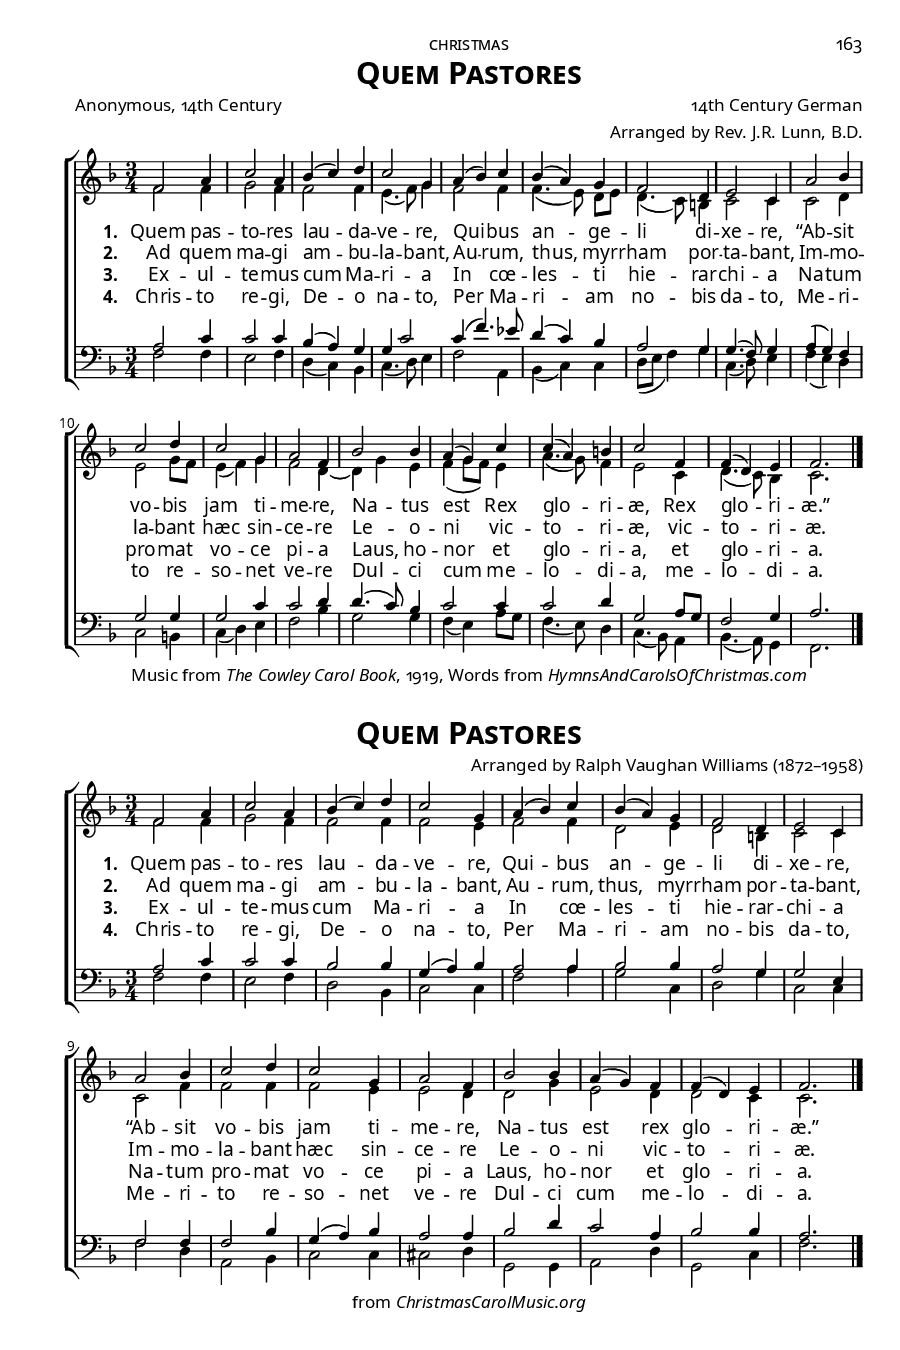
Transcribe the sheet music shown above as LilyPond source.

\version "2.14.2"
\include "../util.ly"
\header {
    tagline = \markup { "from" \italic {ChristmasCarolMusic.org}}
}
\paper {
  print-all-headers = ##t
  paper-height = 9\in
  paper-width = 6\in
  indent = 0\in
  %system-system-spacing = #'((basic-distance . 10) (padding . 0))
  system-system-spacing =
    #'((basic-distance . 0)
       (minimum-distance . 0)
       (padding . -15)
       (stretchability . 100))
  score-markup-spacing =
    #'((basic-distance . 0)
       (minimum-distance . 0)
       (padding . 0)
       (stretchability . 0))
  ragged-last-bottom = ##f
  ragged-bottom = ##f
  two-sided = ##t
  inner-margin = 0.5\in
  outer-margin = 0.25\in
  top-margin = 0.25\in
  bottom-margin = 0.25\in
  first-page-number = #163
  print-first-page-number = ##t
  headerLine = \markup{\override #'(font-name . "Garamond Premier Pro") \smallCapsOldStyle"christmas"}
  oddHeaderMarkup = \markup\fill-line{
     \override #'(font-name . "Garamond Premier Pro")\abs-fontsize #8.5
     \combine 
        \fill-line{"" \on-the-fly #print-page-number-check-first
        \oldStylePageNum""
        }
        \fill-line{\headerLine}
  }
  evenHeaderMarkup = \markup {
     \override #'(font-name . "Garamond Premier Pro")\abs-fontsize #8.5
     \combine
        \on-the-fly #print-page-number-check-first
        \oldStylePageNum""
        \fill-line{\headerLine}
  }
}
#(set-global-staff-size 15) \paper{ #(define fonts (make-pango-font-tree "GoudyOlSt BT" "Garamond Premier Pro" "Garamond Premier Pro" (/ 15 20))) }
global = {
  \key f \major
  \time 3/4
  \autoBeamOff
  \override DynamicLineSpanner #'staff-padding = #0.0
  \override DynamicLineSpanner #'Y-extent = #'(-1 . 1)
}

sopMusic = \relative c' {
  f2 a4 |
  c2 a4 |
  bes( c) d |
  c2 g4 |
  a( bes) c |
  
  bes( a) g |
  f2 d4 |
  e2 c4 |
  a'2 bes4 |
  c2 d4 |
  
  c2 g4 |
  a2 f4 |
  bes2 bes4 |
  a( g) c |
  c( a) b |
  c2 f,4 |
  f( d) e |
  f2. \bar "|."
}
sopWords = \lyricmode {
  
}

altoMusic = \relative c' {
  f2 f4 |
  g2 f4 |
  f2 f4 |
  e4.( f8) g4 |
  f2 f4 f4.( e8) d[ e] |
  
  d4.( c8) b4 |
  c2 c4 |
  c2 d4 |
  e2 g8[ f] |
  e4( f) g |
  f2 d4~ |
  
  d4 g e |
  f( g8[ f]) e4 |
  a4.( g8) f4 |
  e2 c4 |
  d4.( c8) bes4 |
  c2. \bar "|."
}
altoWords = \lyricmode {
  \dropLyricsIX
  \set stanza = #"1. "
  Quem pas -- to -- res lau -- da -- ve -- re,
  Qui -- bus an -- ge -- li di -- xe -- re,
  “Ab -- sit vo -- bis jam ti -- me -- \set associatedVoice = "tenors"
  re,
  Na -- \unset associatedVoice
  tus est Rex glo -- ri -- æ,
  Rex glo -- ri -- æ.”
}
altoWordsII = \lyricmode {
  \dropLyricsIX
%\markup\italic
  \set stanza = #"2. "
  Ad quem ma -- gi am -- bu -- la -- bant,
  Au -- rum, thus, myr -- rham por -- ta -- bant,
  Im -- mo -- la -- bant hæc sin -- ce -- \set associatedVoice = "tenors"
  re
  Le -- \unset associatedVoice
  o -- ni vic -- to -- ri -- æ,
  vic -- to -- ri -- æ.
}
altoWordsIII = \lyricmode {
  \dropLyricsIX
  \set stanza = #"3. "
  Ex -- ul -- te -- mus cum Ma -- ri -- a
  In cœ -- les -- ti hie -- rar -- chi -- a
  Na -- tum pro -- mat vo -- ce pi -- \set associatedVoice = "tenors"
  a
  Laus, \unset associatedVoice
  ho -- nor et glo -- ri -- a,
  et glo -- ri -- a.
}
altoWordsIV = \lyricmode {
  \dropLyricsIX
  \set stanza = #"4. "
  Chris -- to re -- gi, De -- o na -- to,
  Per Ma -- ri -- am no -- bis da -- to,
  Me -- ri -- to re -- so -- net ve -- \set associatedVoice = "tenors"
  re
  Dul -- \unset associatedVoice
  ci cum me -- lo -- di -- a,
  me -- lo -- di -- a.
}
altoWordsV = \lyricmode {
  \set stanza = #"5. "
  \set ignoreMelismata = ##t
}
altoWordsVI = \lyricmode {
  \set stanza = #"6. "
  \set ignoreMelismata = ##t
}
tenorMusic = \relative c' {
  a2 c4 |
  c2 c4 |
  bes( a) g |
  g c2 |
  c4( f4.) ees8 |
  d4( c) bes |
  
  a2 g4 |
  g4.( f8) g4 |
  a( g) f |
  g2 g4 |
  g2 c4 |
  c2 d4 |
  
  d4.( c8) bes4 |
  c2 c4 |
  c2 d4 |
  g,2 a8[ g] |
  f2 g4 |
  a2. \bar "|."
}
tenorWords = \lyricmode {

}

bassMusic = \relative c {
  f2 f4 |
  e2 f4 |
  d( c) bes |
  c4.( d8) e4 |
  f2 a,4 |
  bes( c) c |
  
  d8([ e] f4) g |
  c,4.( d8) e4 |
  f( e) d |
  c2 b4 |
  c( d) e |
  f2 bes4 |
  
  g2 g4 |
  f( e) a8[ g] |
  f4.( e8) d4 |
  c4.( bes8) a4 |
  bes4.( a8) g4 |
  f2. \bar "|."
}
bassWords = \lyricmode {

}

pianoRH = \relative c' {
  
}
pianoLH = \relative c' {
  
}

\score {
  <<
   \new ChoirStaff <<
    \new Staff = women <<
      \new Voice = "sopranos" { \voiceOne << \global \sopMusic >> }
      \new Voice = "altos" { \voiceTwo << \global \altoMusic >> }
    >>
   \new Staff = men <<
      \clef bass
      \new Voice = "tenors" { \voiceOne << \global \tenorMusic >> }
      \new Voice = "basses" { \voiceTwo << \global \bassMusic >> }
    >>
    \new Lyrics \with { alignAboveContext = #"women" \override VerticalAxisGroup #'nonstaff-relatedstaff-spacing = #'((basic-distance . 1))} \lyricsto "sopranos" \sopWords
    \new Lyrics = "altosVI"  \with { alignBelowContext = #"women" } \lyricsto "sopranos" \altoWordsVI
    \new Lyrics = "altosV"  \with { alignBelowContext = #"women" } \lyricsto "sopranos" \altoWordsV
    \new Lyrics = "altosIV"  \with { alignBelowContext = #"women" } \lyricsto "sopranos" \altoWordsIV
    \new Lyrics = "altosIII"  \with { alignBelowContext = #"women" } \lyricsto "sopranos" \altoWordsIII
    \new Lyrics = "altosII"  \with { alignBelowContext = #"women" } \lyricsto "sopranos" \altoWordsII
    \new Lyrics = "altos"  \with { alignBelowContext = #"women" \override VerticalAxisGroup #'nonstaff-relatedstaff-spacing = #'((padding . -0.5))} \lyricsto "sopranos" \altoWords
    \new Lyrics \with { alignAboveContext = #"men" \override VerticalAxisGroup #'nonstaff-relatedstaff-spacing = #'((basic-distance . 1)) } \lyricsto "tenors" \tenorWords
    \new Lyrics \with { alignBelowContext = #"men" \override VerticalAxisGroup #'nonstaff-relatedstaff-spacing = #'((basic-distance . 1)) } \lyricsto "basses" \bassWords
  >>
%    \new PianoStaff << \new Staff { \new Voice { \pianoRH } } \new Staff { \clef "bass" \pianoLH } >>
  >>
  \layout {
    \context {
      \Score
      \override SpacingSpanner #'base-shortest-duration = #(ly:make-moment 1 2)
      \override SpacingSpanner #'common-shortest-duration = #(ly:make-moment 1 2)
    }
    \context {
      % Remove all empty staves
      % \Staff \RemoveEmptyStaves \override VerticalAxisGroup #'remove-first = ##t
    }
  }
  \header {
    title = \markup{\override #'(font-name . "Garamond Premier Pro Semibold"){ \abs-fontsize #15 \smallCapsOldStyle"Quem Pastores"}}
    poet = \markup\oldStyleNum"Anonymous, 14th Century"
    composer = \markup\oldStyleNum"14th Century German"
    arranger = \markup\oldStyleNum"Arranged by Rev. J.R. Lunn, B.D."
  }
}
\markup \fill-line {\center-column{
  \concat{ "Music from " \italic "The Cowley Carol Book" \oldStyleNum", 1919, Words from " \italic "HymnsAndCarolsOfChristmas.com"}}}
\markup\vspace#1



















global = {
  \key f \major
  \time 3/4
  \autoBeamOff
  \override DynamicLineSpanner #'staff-padding = #0.0
  \override DynamicLineSpanner #'Y-extent = #'(-1 . 1)
}

sopMusic = \relative c' {
  f2 a4 |
  c2 a4 |
  bes( c) d |
  c2 g4 |
  a( bes) c |
  
  bes( a) g |
  f2 d4 |
  e2 c4 |
  a'2 bes4 |
  c2 d4 |
  
  c2 g4 |
  a2 f4 |
  bes2 bes4 |
  a( g) f |
  f( d) e |
  f2. \bar "|."
}
sopWords = \lyricmode {
  
}

altoMusic = \relative c' {
  f2 f4 |
  g2 f4 |
  f2 f4 |
  f2 e4 |
  f2 f4 |
  
  d2 e4 |
  d2 b4 |
  c2 c4 |
  c2 f4 |
  f2 f4 |
  
  f2 e4 |
  e2 d4 |
  d2 g4 |
  e2 d4 |
  d2 c4 |
  c2. \bar "|."
}
altoWords = \lyricmode {
  \dropLyricsIX
  \set stanza = #"1. "
  Quem pas -- to -- res lau -- da -- ve -- re,
  Qui -- bus an -- ge -- li di -- xe -- re,
  “Ab -- sit vo -- bis jam ti -- me -- re,
  Na -- tus est rex glo -- ri -- æ.”
}
altoWordsII = \lyricmode {
  \dropLyricsIX
%\markup\italic
  \set stanza = #"2. "
  Ad quem ma -- gi am -- bu -- la -- bant,
  Au -- rum, thus, myr -- rham por -- ta -- bant,
  Im -- mo -- la -- bant hæc sin -- ce -- re
  Le -- o -- ni vic -- to -- ri -- æ.
}
altoWordsIII = \lyricmode {
  \dropLyricsIX
  \set stanza = #"3. "
  Ex -- ul -- te -- mus cum Ma -- ri -- a
  In cœ -- les -- ti hie -- rar -- chi -- a
  Na -- tum pro -- mat vo -- ce pi -- a
  Laus, ho -- nor et glo -- ri -- a.
}
altoWordsIV = \lyricmode {
  \dropLyricsIX
  \set stanza = #"4. "
  Chris -- to re -- gi, De -- o na -- to,
  Per Ma -- ri -- am no -- bis da -- to,
  Me -- ri -- to re -- so -- net ve -- re
  Dul -- ci cum me -- lo -- di -- a.
}
altoWordsV = \lyricmode {
  \set stanza = #"5. "
  \set ignoreMelismata = ##t
}
altoWordsVI = \lyricmode {
  \set stanza = #"6. "
  \set ignoreMelismata = ##t
}
tenorMusic = \relative c' {
  a2 c4 |
  c2 c4 |
  bes2 bes4 |
  g( a) bes |
  a2 a4 |
  
  bes2 bes4 |
  a2 g4 |
  g2 e4 |
  f2 f4 |
  f2 bes4 |
  
  g( a) bes |
  a2 a4 |
  bes2 d4 |
  c2 a4 |
  bes2 bes4 |
  a2. \bar "|."
}
tenorWords = \lyricmode {

}

bassMusic = \relative c {
  f2 f4 |
  e2 f4 |
  d2 bes4 |
  c2 c4 |
  f2 a4 |
  
  g2 c,4 |
  d2 g4 |
  c,2 c4 |
  f2 d4 |
  a2 bes4 |
  
  c2 c4 |
  cis2 d4 |
  g,2 g4 |
  a2 d4 |
  g,2 c4 |
  f2. \bar "|."
}
bassWords = \lyricmode {

}

pianoRH = \relative c' {
  
}
pianoLH = \relative c' {
  
}

\score {
  <<
   \new ChoirStaff <<
    \new Staff = women <<
      \new Voice = "sopranos" { \voiceOne << \global \sopMusic >> }
      \new Voice = "altos" { \voiceTwo << \global \altoMusic >> }
    >>
    \new Lyrics \with { alignAboveContext = #"women" \override VerticalAxisGroup #'nonstaff-relatedstaff-spacing = #'((basic-distance . 1))} \lyricsto "sopranos" \sopWords
    \new Lyrics = "altosVI"  \with { alignBelowContext = #"women" } \lyricsto "altos" \altoWordsVI
    \new Lyrics = "altosV"  \with { alignBelowContext = #"women" } \lyricsto "altos" \altoWordsV
    \new Lyrics = "altosIV"  \with { alignBelowContext = #"women" } \lyricsto "altos" \altoWordsIV
    \new Lyrics = "altosIII"  \with { alignBelowContext = #"women" } \lyricsto "altos" \altoWordsIII
    \new Lyrics = "altosII"  \with { alignBelowContext = #"women" } \lyricsto "altos" \altoWordsII
    \new Lyrics = "altos"  \with { alignBelowContext = #"women" \override VerticalAxisGroup #'nonstaff-relatedstaff-spacing = #'((padding . -0.5)) } \lyricsto "altos" \altoWords
   \new Staff = men <<
      \clef bass
      \new Voice = "tenors" { \voiceOne << \global \tenorMusic >> }
      \new Voice = "basses" { \voiceTwo << \global \bassMusic >> }
    >>
    \new Lyrics \with { alignAboveContext = #"men" \override VerticalAxisGroup #'nonstaff-relatedstaff-spacing = #'((basic-distance . 1)) } \lyricsto "tenors" \tenorWords
    \new Lyrics \with { alignBelowContext = #"men" \override VerticalAxisGroup #'nonstaff-relatedstaff-spacing = #'((basic-distance . 1)) } \lyricsto "basses" \bassWords
  >>
%    \new PianoStaff << \new Staff { \new Voice { \pianoRH } } \new Staff { \clef "bass" \pianoLH } >>
  >>
  \layout {
    \context {
      \Score
      %\override SpacingSpanner #'base-shortest-duration = #(ly:make-moment 1 8)
      %\override SpacingSpanner #'common-shortest-duration = #(ly:make-moment 1 4)
    }
    \context {
      % Remove all empty staves
      % \Staff \RemoveEmptyStaves \override VerticalAxisGroup #'remove-first = ##t
    }
  }
  \header {
    title = \markup{\override #'(font-name . "Garamond Premier Pro Semibold"){ \abs-fontsize #15 \smallCapsOldStyle"Quem Pastores"}}
%    poet = \markup\oldStyleNum"Anonymous, 14th Century"
%    composer = \markup\oldStyleNum"14th Century German"
    composer = \markup\oldStyleNum"Arranged by Ralph Vaughan Williams (1872–1958)"
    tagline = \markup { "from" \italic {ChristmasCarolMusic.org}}
  }
}
